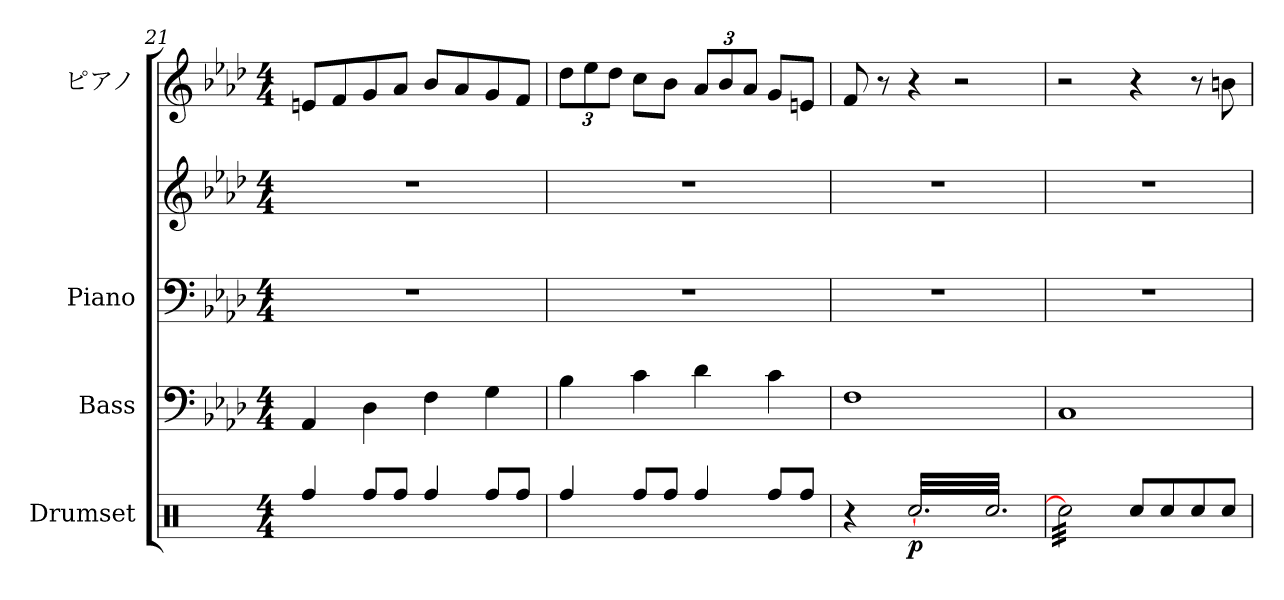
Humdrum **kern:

**kern	**dynam	**kern	**kern	**kern	**kern
*part4	*part4	*part3	*part2	*part2	*part1
*staff5	*staff5	*staff4	*staff3	*staff2	*staff1
*I"Drumset	*	*I"Bass	*I"Piano	*	*I"ピアノ
*I'Drs.	*	*I'Bass	*I'Pno.	*	*
!!LO:LB:g=z
*clefX	*	*clefF4	*clefF4	*clefG2	*clefG2
*	*	*ITrd7c12	*	*	*
*k[]	*	*k[b-e-a-d-]	*k[b-e-a-d-]	*k[b-e-a-d-]	*k[b-e-a-d-]
*M4/4	*	*M4/4	*M4/4	*M4/4	*M4/4
=21	=21	=21	=21	=21	=21
4Rff/	.	4AAA-/	1r	1r	8en/L
.	.	.	.	.	8f/
8Rff/L	.	4DD-\	.	.	8g/
8Rff/J	.	.	.	.	8a-/J
4Rff/	.	4FF\	.	.	8b-/L
.	.	.	.	.	8a-/
8Rff/L	.	4GG\	.	.	8g/
8Rff/J	.	.	.	.	8f/J
=22	=22	=22	=22	=22	=22
*	*	*	*	*	*Xbrackettup
4Rff/	.	4BB-\	1r	1r	12dd-\L
.	.	.	.	.	12ee-\
.	.	.	.	.	12dd-\J
8Rff/L	.	4C\	.	.	8cc\L
8Rff/J	.	.	.	.	8b-\J
4Rff/	.	4D-\	.	.	12a-/L
.	.	.	.	.	12b-/
.	.	.	.	.	12a-/J
8Rff/L	.	4C\	.	.	8g/L
8Rff/J	.	.	.	.	8en/J
=23	=23	=23	=23	=23	=23
4r	.	1FF	1r	1r	8f/
.	.	.	.	.	8r
!	!LO:DY:b	!	!	!	!
*tremolo	*	*	*	*	*
[32Rcc/LLL	p	.	.	.	4r
32Rcc/	.	.	.	.	.
32Rcc/	.	.	.	.	.
32Rcc/	.	.	.	.	.
32Rcc/	.	.	.	.	.
32Rcc/	.	.	.	.	.
32Rcc/	.	.	.	.	.
32Rcc/	.	.	.	.	.
32Rcc/	.	.	.	.	2r
32Rcc/	.	.	.	.	.
32Rcc/	.	.	.	.	.
32Rcc/	.	.	.	.	.
32Rcc/	.	.	.	.	.
32Rcc/	.	.	.	.	.
32Rcc/	.	.	.	.	.
32Rcc/	.	.	.	.	.
32Rcc/	.	.	.	.	.
32Rcc/	.	.	.	.	.
32Rcc/	.	.	.	.	.
32Rcc/	.	.	.	.	.
32Rcc/	.	.	.	.	.
32Rcc/	.	.	.	.	.
32Rcc/	.	.	.	.	.
32Rcc/JJJ	.	.	.	.	.
=24	=24	=24	=24	=24	=24
32Rcc\]LLL	.	1CC	1r	1r	2r
32Rcc\	.	.	.	.	.
32Rcc\	.	.	.	.	.
32Rcc\	.	.	.	.	.
32Rcc\	.	.	.	.	.
32Rcc\	.	.	.	.	.
32Rcc\	.	.	.	.	.
32Rcc\	.	.	.	.	.
32Rcc\	.	.	.	.	.
32Rcc\	.	.	.	.	.
32Rcc\	.	.	.	.	.
32Rcc\	.	.	.	.	.
32Rcc\	.	.	.	.	.
32Rcc\	.	.	.	.	.
32Rcc\	.	.	.	.	.
32Rcc\JJJ	.	.	.	.	.
*Xtremolo	*	*	*	*	*
8Rcc/L	.	.	.	.	4r
8Rcc/	.	.	.	.	.
8Rcc/	.	.	.	.	8r
8Rcc/J	.	.	.	.	8bn\
=	=	=	=	=	=
*-	*-	*-	*-	*-	*-
